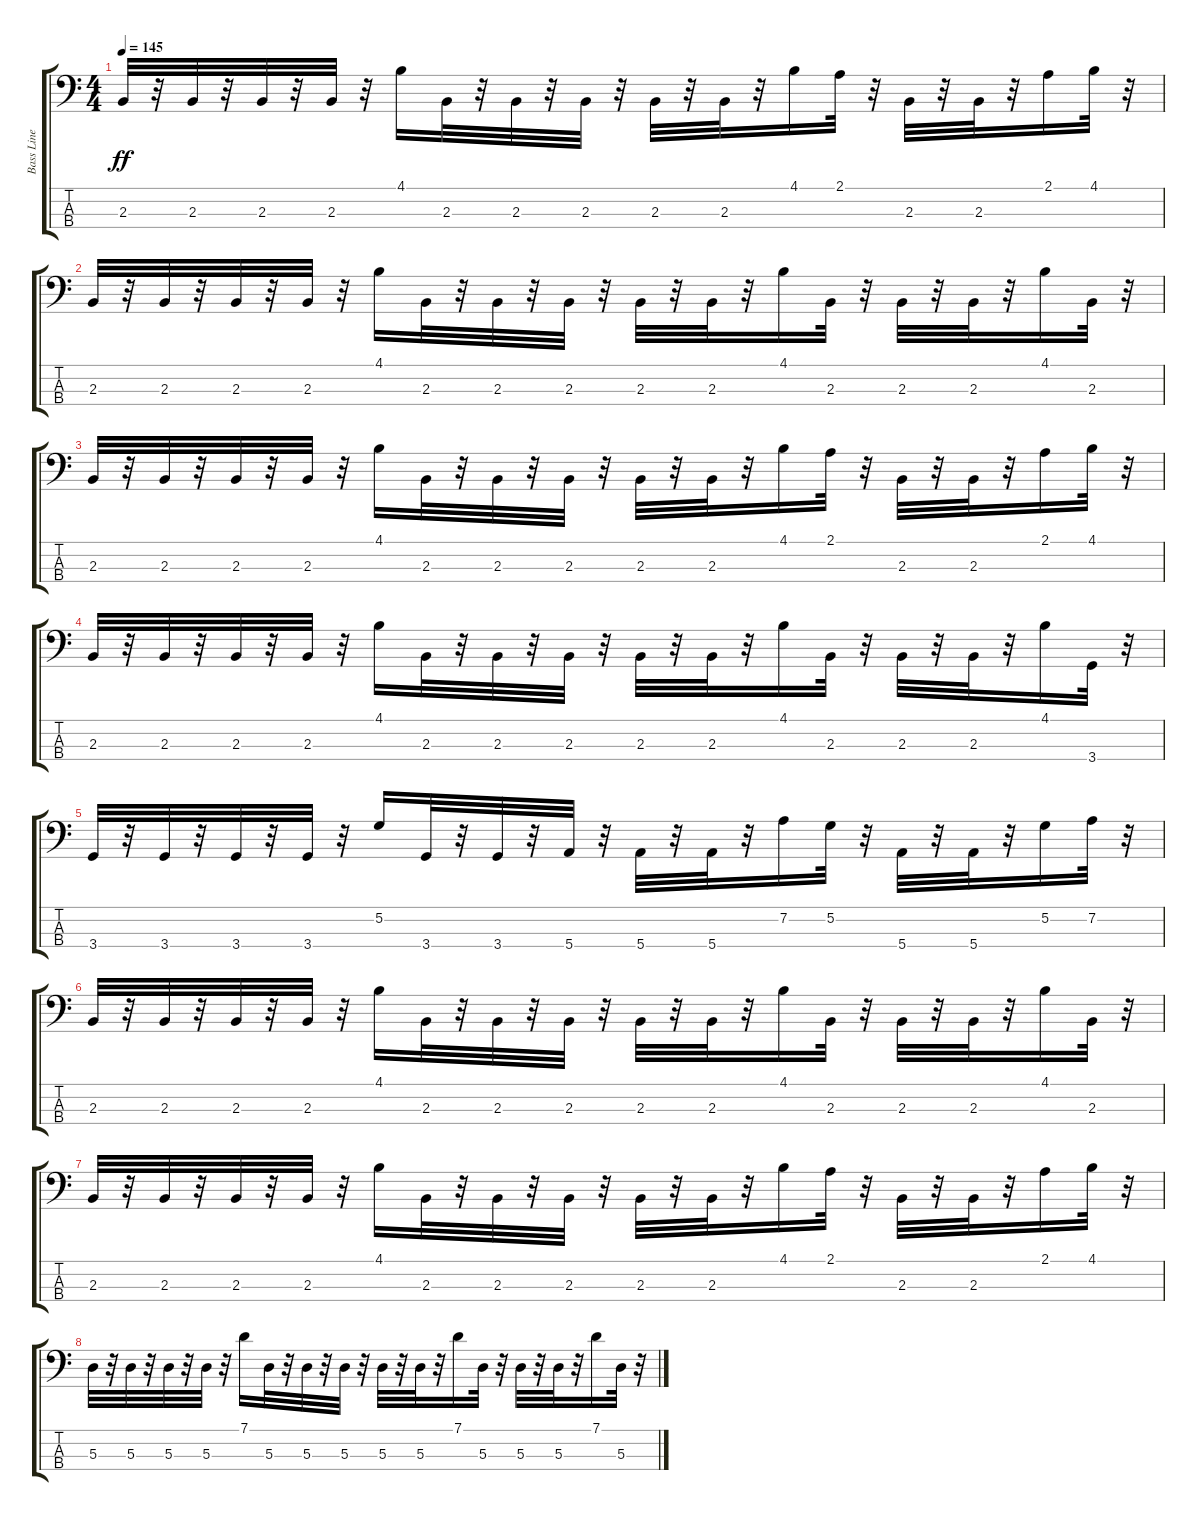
\track ("Bass Line" "Bass Line") {instrument electricbasspick}
\staff {score tabs}
\tuning (G2 D2 A1 E1) {hide}
\ts (4 4)
\tempo 145
\clef f4
\ks c
2.3.32{dy ff} r.32 2.3.32 r.32 2.3.32 r.32 2.3.32 r.32 4.1.16 2.3.32 r.32 2.3.32 r.32 2.3.32 r.32 2.3.32 r.32 2.3.32 r.32 4.1.16 2.1.32 r.32 2.3.32 r.32 2.3.32 r.32 2.1.16 4.1.32 r.32 |
2.3.32 r.32 2.3.32 r.32 2.3.32 r.32 2.3.32 r.32 4.1.16 2.3.32 r.32 2.3.32 r.32 2.3.32 r.32 2.3.32 r.32 2.3.32 r.32 4.1.16 2.3.32 r.32 2.3.32 r.32 2.3.32 r.32 4.1.16 2.3.32 r.32 |
2.3.32 r.32 2.3.32 r.32 2.3.32 r.32 2.3.32 r.32 4.1.16 2.3.32 r.32 2.3.32 r.32 2.3.32 r.32 2.3.32 r.32 2.3.32 r.32 4.1.16 2.1.32 r.32 2.3.32 r.32 2.3.32 r.32 2.1.16 4.1.32 r.32 |
2.3.32 r.32 2.3.32 r.32 2.3.32 r.32 2.3.32 r.32 4.1.16 2.3.32 r.32 2.3.32 r.32 2.3.32 r.32 2.3.32 r.32 2.3.32 r.32 4.1.16 2.3.32 r.32 2.3.32 r.32 2.3.32 r.32 4.1.16 3.4.32 r.32 |
3.4.32 r.32 3.4.32 r.32 3.4.32 r.32 3.4.32 r.32 5.2.16 3.4.32 r.32 3.4.32 r.32 5.4.32 r.32 5.4.32 r.32 5.4.32 r.32 7.2.16 5.2.32 r.32 5.4.32 r.32 5.4.32 r.32 5.2.16 7.2.32 r.32 |
2.3.32 r.32 2.3.32 r.32 2.3.32 r.32 2.3.32 r.32 4.1.16 2.3.32 r.32 2.3.32 r.32 2.3.32 r.32 2.3.32 r.32 2.3.32 r.32 4.1.16 2.3.32 r.32 2.3.32 r.32 2.3.32 r.32 4.1.16 2.3.32 r.32 |
2.3.32 r.32 2.3.32 r.32 2.3.32 r.32 2.3.32 r.32 4.1.16 2.3.32 r.32 2.3.32 r.32 2.3.32 r.32 2.3.32 r.32 2.3.32 r.32 4.1.16 2.1.32 r.32 2.3.32 r.32 2.3.32 r.32 2.1.16 4.1.32 r.32 |
5.3.32 r.32 5.3.32 r.32 5.3.32 r.32 5.3.32 r.32 7.1.16 5.3.32 r.32 5.3.32 r.32 5.3.32 r.32 5.3.32 r.32 5.3.32 r.32 7.1.16 5.3.32 r.32 5.3.32 r.32 5.3.32 r.32 7.1.16 5.3.32 r.32
